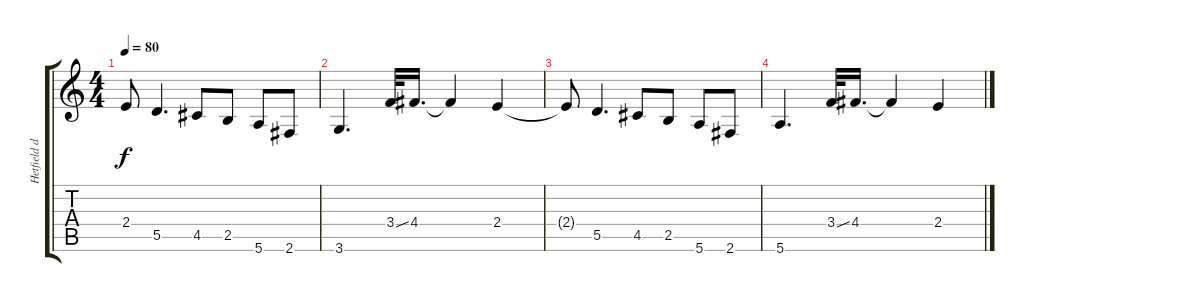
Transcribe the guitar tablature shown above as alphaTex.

\track ("Hetfield disto" "Hetfield d") {instrument distortionguitar}
\staff {score tabs}
\tuning (E4 B3 G3 D3 A2 E2) {hide}
\ts (4 4)
\tempo 80
\clef g2
\ks c
2.4{t}.8{dy f} 5.5.4{d} 4.5.8 2.5.8 5.6.8 2.6.8 |
3.6.4{d} 3.4{ss}.32 4.4.16{d} 4.4{t}.4 2.4.4 |
2.4{t}.8 5.5.4{d} 4.5.8 2.5.8 5.6.8 2.6.8 |
5.6.4{d} 3.4{ss}.32 4.4.16{d} 4.4{t}.4 2.4.4
